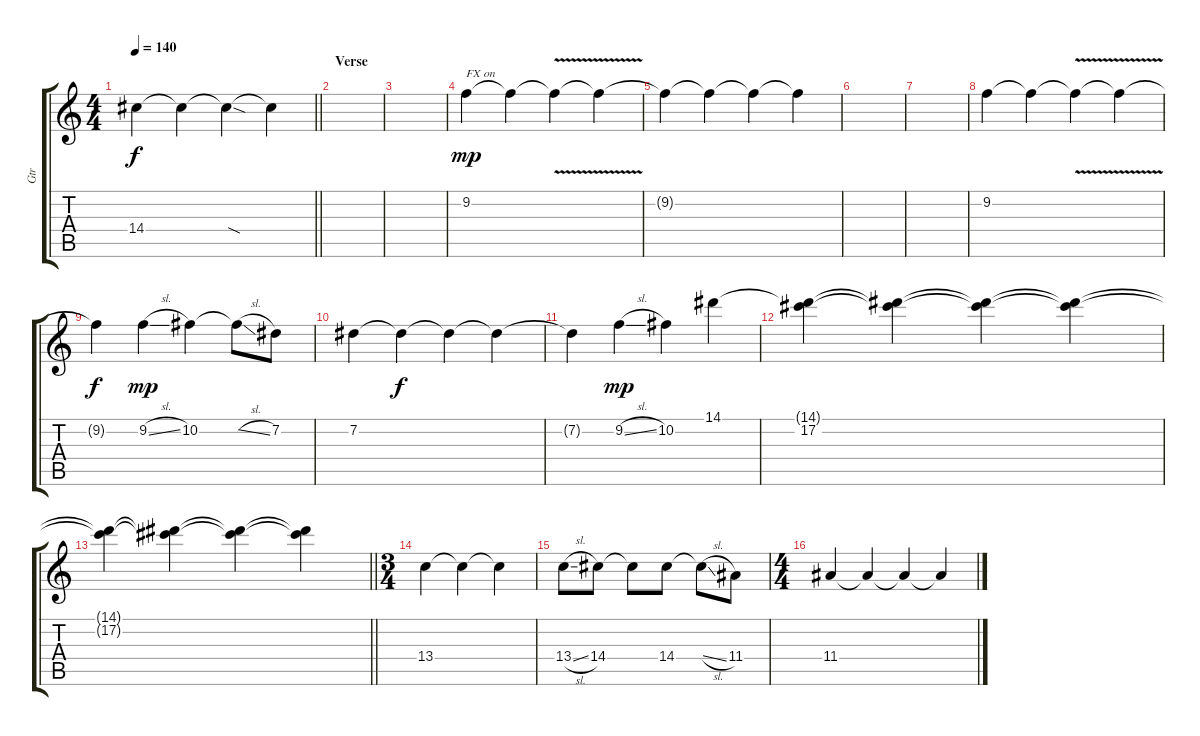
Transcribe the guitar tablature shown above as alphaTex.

\track ("Gtr" "Gtr") {instrument overdrivenguitar}
\staff {score tabs}
\tuning (Db4 Ab3 E3 B2 Gb2 Db2) {hide}
\ts (4 4)
\tempo 140
\clef g2
\barLineRight lightlight
\ks c
14.4{t}.4{dy f} 14.4{t}.4 14.4{sod t}.4 14.4{t}.4 |
\section ("" "Verse")
|
|
9.2.4{txt "FX on" dy mp instrument electricguitarclean} 9.2{t}.4 9.2{v t}.4 9.2{t}.4 |
9.2{t}.4 9.2{t}.4 9.2{t}.4 9.2{t}.4 |
|
|
9.2.4 9.2{t}.4 9.2{v t}.4 9.2{t}.4 |
9.2{t}.4{dy f} 9.2{sl}.4{dy mp} 10.2.4 10.2{sl t}.8 7.2.8 |
7.2.4 7.2{t}.4{dy f} 7.2{t}.4 7.2{t}.4 |
7.2{t}.4 9.2{sl}.4{dy mp} 10.2.4 14.1.4 |
(14.1{t} 17.2).4 (14.1{t} 17.2{t}).4 (14.1{t} 17.2{t}).4 (14.1{t} 17.2{t}).4 |
\barLineRight lightlight
(14.1{t} 17.2{t}).4 (14.1{t} 17.2{t}).4 (14.1{t} 17.2{t}).4 (14.1{t} 17.2{t}).4 |
\ts (3 4)
13.4.4 13.4{t}.4 13.4{t}.4 |
13.4{sl}.8 14.4.8 14.4{t}.8 14.4.8 14.4{sl t}.8 11.4.8 |
\ts (4 4)
11.4.4 11.4{t}.4 11.4{t}.4 11.4{t}.4
